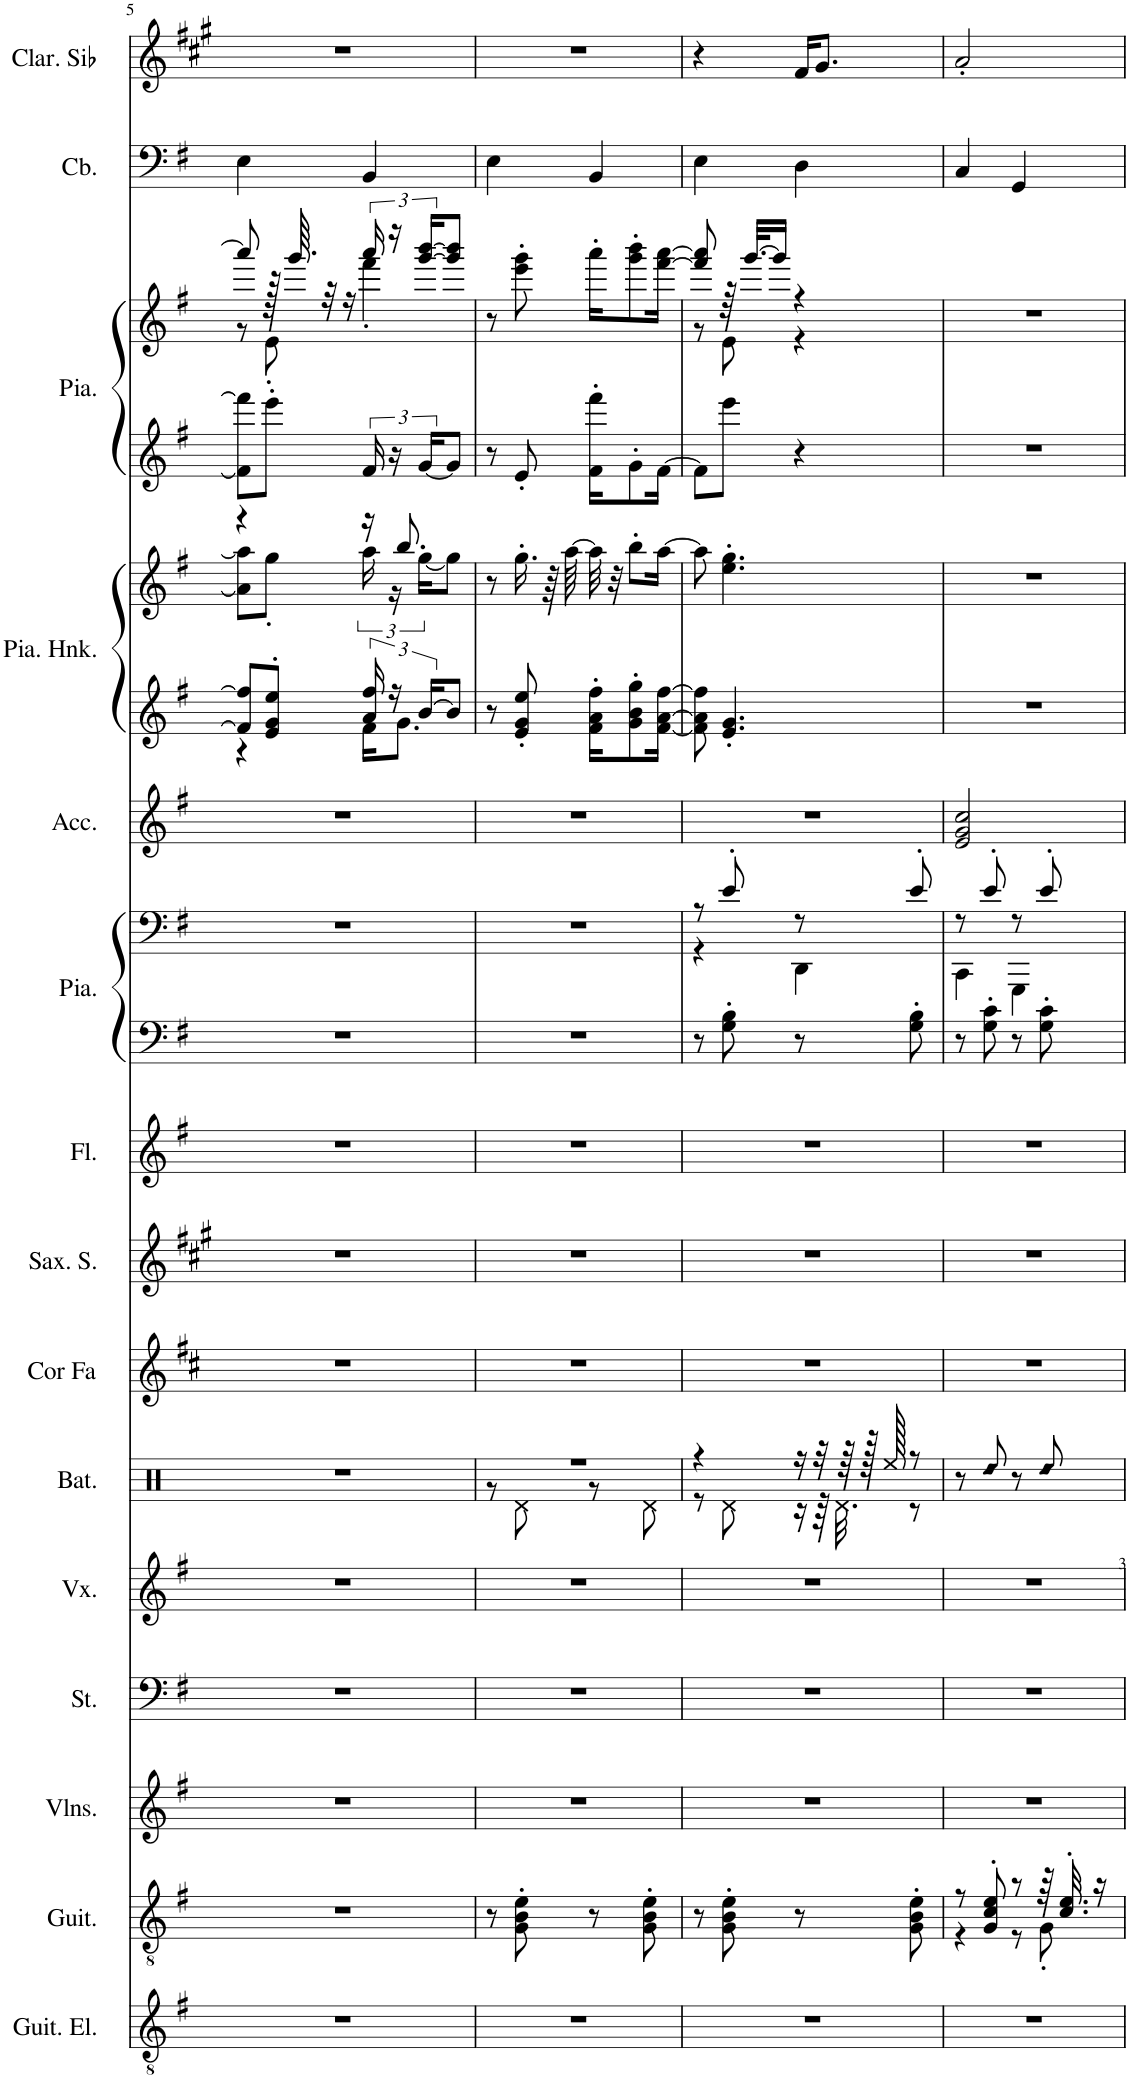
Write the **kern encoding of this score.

**kern	**kern	**kern	**kern	**kern	**kern	**kern	**kern	**kern	**kern	**kern	**kern	**kern	**kern	**kern	**kern	**kern	**kern
*part15	*part14	*part13	*part12	*part11	*part10	*part9	*part8	*part7	*part6	*part6	*part5	*part4	*part4	*part3	*part3	*part2	*part1
*staff18	*staff17	*staff16	*staff15	*staff14	*staff13	*staff12	*staff11	*staff10	*staff9	*staff8	*staff7	*staff6	*staff5	*staff4	*staff3	*staff2	*staff1
*I"Guitare électrique, Electric Guitar (clean)	*I"Guitare acoustique, Acoustic Guitar (steel)	*I"Violons, String Ensemble 1	*I"Cordes, String Ensemble 2	*I"Voix, Synth Choir	*I"Batterie, Drums	*I"Cor en Fa, French Horn	*I"Saxophone Soprano, Soprano Sax	*I"Flûte, Flute	*I"Piano, Bright Acoustic Piano	*	*I"Accordéon , Accordion	*I"Piano Honky Tonk, Honky-tonk Piano	*	*I"Piano, Electric Grand Piano	*	*I"Contrebasse, Acoustic Bass	*I"Clarinette en Sib, Clarinet Pipe
*I'Guit. El.	*I'Guit.	*I'Vlns.	*I'St.	*I'Vx.	*I'Bat.	*I'Cor Fa	*I'Sax. S.	*I'Fl.	*I'Pia.	*	*I'Acc.	*I'Pia. Hnk.	*	*I'Pia.	*	*I'Cb.	*I'Clar. Sib
!!LO:PB:g=z
*clefGv2	*clefGv2	*clefG2	*clefF4	*clefG2	*clefX	*clefG2	*clefG2	*clefG2	*clefF4	*clefF4	*clefG2	*clefG2	*clefG2	*clefG2	*clefG2	*clefF4	*clefG2
*	*	*	*	*	*	*Trd4c7	*Trd1c2	*	*	*	*	*	*	*	*	*Trd7c12	*Trd1c2
*k[f#]	*k[f#]	*k[f#]	*k[f#]	*k[f#]	*k[]	*k[f#c#]	*k[f#c#g#]	*k[f#]	*k[f#]	*k[f#]	*k[f#]	*k[f#]	*k[f#]	*k[f#]	*k[f#]	*k[f#]	*k[f#c#g#]
*M2/4	*M2/4	*M2/4	*M2/4	*M2/4	*M2/4	*M2/4	*M2/4	*M2/4	*M2/4	*M2/4	*M2/4	*M2/4	*M2/4	*M2/4	*M2/4	*M2/4	*M2/4
=5	=5	=5	=5	=5	=5	=5	=5	=5	=5	=5	=5	=5	=5	=5	=5	=5	=5
*	*	*	*	*	*	*	*	*	*	*	*	*^	*^	*	*^	*	*
2r	2r	2r	2r	2r	2r	2r	2r	2r	2r	2r	2r	8f#/] 8ff#/]L	4r	4r	8a\] 8aa\]L	8f#\] 8fff#\]L	8aaa/]	8r	4E\	2r
.	.	.	.	.	.	.	.	.	.	.	.	8e/' 8g/' 8ee/'J	.	.	8gg'\J	8eee'\J	128r	8e'\	.	.
.	.	.	.	.	.	.	.	.	.	.	.	.	.	.	.	.	64.ggg/	.	.	.
.	.	.	.	.	.	.	.	.	.	.	.	.	.	.	.	.	32r	.	.	.
.	.	.	.	.	.	.	.	.	.	.	.	.	.	.	.	.	16r	.	.	.
.	.	.	.	.	.	.	.	.	.	.	.	24a/ 24ff#/	16f#\KL	16r	24aa\	24f#/	24aaa/	4fff#'\	4BB/	.
.	.	.	.	.	.	.	.	.	.	.	.	24r	.	.	24r	24r	24r	.	.	.
.	.	.	.	.	.	.	.	.	.	.	.	.	8.g\J	8.bb/	.	.	.	.	.	.
.	.	.	.	.	.	.	.	.	.	.	.	[24b/KL	.	.	[24gg\KL	[24g/KL	[24ggg/ [24bbb/KL	.	.	.
.	.	.	.	.	.	.	.	.	.	.	.	8b/J]	.	.	8gg\J]	8g/J]	8ggg/] 8bbb/]J	.	.	.
*	*	*	*	*	*	*	*	*	*	*	*	*v	*v	*	*	*	*v	*v	*	*
*	*	*	*	*	*	*	*	*	*	*	*	*	*v	*v	*	*	*	*
=6	=6	=6	=6	=6	=6	=6	=6	=6	=6	=6	=6	=6	=6	=6	=6	=6	=6
*	*	*	*	*	*^	*	*	*	*	*	*	*	*	*	*	*	*
2r	8r	2r	2r	2r	2r	8r	2r	2r	2r	2r	2r	2r	8r	8r	8r	8r	4E\	2r
.	8G\' 8B\' 8e\'	.	.	.	.	8Rd\	.	.	.	.	.	.	8e/' 8g/' 8ee/'	16.gg'\	8e'/	8eee\' 8ggg\'	.	.
.	.	.	.	.	.	.	.	.	.	.	.	.	.	64r	.	.	.	.
.	.	.	.	.	.	.	.	.	.	.	.	.	.	[64aa\	.	.	.	.
.	8r	.	.	.	.	8r	.	.	.	.	.	.	16f#\' 16a\' 16ff#\'KL	32aa\]	16f#\' 16fff#\'KL	16aaa'\KL	4BB/	.
.	.	.	.	.	.	.	.	.	.	.	.	.	.	32r	.	.	.	.
.	.	.	.	.	.	.	.	.	.	.	.	.	8g\' 8b\' 8gg\'	8bb'\L	8g'\	8ggg\' 8bbb\'	.	.
.	8G\' 8B\' 8e\'	.	.	.	.	8Rd\	.	.	.	.	.	.	.	.	.	.	.	.
.	.	.	.	.	.	.	.	.	.	.	.	.	[16f#\ [16a\ [16ff#\Jk	[16aa\Jk	[16f#\Jk	[16fff#\ [16aaa\Jk	.	.
=7	=7	=7	=7	=7	=7	=7	=7	=7	=7	=7	=7	=7	=7	=7	=7	=7	=7	=7
*	*	*	*	*	*	*	*	*	*	*	*^	*	*	*	*	*^	*	*
2r	8r	2r	2r	2r	4r	8r	2r	2r	2r	8r	8r	4r	2r	8f#\] 8a\] 8ff#\]	8aa\]	8f#\L]	8fff#/] 8aaa/]	8r	4E\	4r
.	8G\' 8B\' 8e\'	.	.	.	.	8Rd\	.	.	.	8G\' 8B\'	8e'/	.	.	4.e/' 4.g/'	4.ee\' 4.gg\'	8eee\J	64r	8e\	.	.
.	.	.	.	.	.	.	.	.	.	.	.	.	.	.	.	.	[32.ggg/KLL	.	.	.
.	.	.	.	.	.	.	.	.	.	.	.	.	.	.	.	.	16ggg/JJ]	.	.	.
.	8r	.	.	.	16r	16r	.	.	.	8r	8r	4DD\	.	.	.	4r	4r	4r	4D\	16f#/KL
.	.	.	.	.	32r	64r	.	.	.	.	.	.	.	.	.	.	.	.	.	8.g#/J
.	.	.	.	.	.	32.Rd\	.	.	.	.	.	.	.	.	.	.	.	.	.	.
.	.	.	.	.	64r	.	.	.	.	.	.	.	.	.	.	.	.	.	.	.
.	.	.	.	.	128r	.	.	.	.	.	.	.	.	.	.	.	.	.	.	.
.	.	.	.	.	128Ree/	.	.	.	.	.	.	.	.	.	.	.	.	.	.	.
.	8G\' 8B\' 8e\'	.	.	.	8r	8r	.	.	.	8G\' 8B\'	8e'/	.	.	.	.	.	.	.	.	.
*	*	*	*	*	*v	*v	*	*	*	*	*	*	*	*	*	*	*v	*v	*	*
=8	=8	=8	=8	=8	=8	=8	=8	=8	=8	=8	=8	=8	=8	=8	=8	=8	=8	=8
*	*^	*	*	*	*	*	*	*	*	*	*	*	*	*	*	*	*	*
2r	8r	4r	2r	2r	2r	8r	2r	2r	2r	8r	8r	4CC\	2e/ 2g/ 2cc/	2r	2r	2r	2r	4C/	2a'/
!	!	!	!	!	!	!LO:N:head=diamond	!	!	!	!	!	!	!	!	!	!	!	!	!
.	8G/' 8c/' 8e/'	.	.	.	.	8Rdd/	.	.	.	8G\' 8c\'	8e'/	.	.	.	.	.	.	.	.
.	8r	8r	.	.	.	8r	.	.	.	8r	8r	4GGG\	.	.	.	.	.	4GG/	.
!	!	!	!	!	!	!LO:N:head=diamond	!	!	!	!	!	!	!	!	!	!	!	!	!
.	64r	8G'\	.	.	.	8Rdd/	.	.	.	8G\' 8c\'	8e'/	.	.	.	.	.	.	.	.
.	32.c/' 32.e/'	.	.	.	.	.	.	.	.	.	.	.	.	.	.	.	.	.	.
.	16r	.	.	.	.	.	.	.	.	.	.	.	.	.	.	.	.	.	.
*	*v	*v	*	*	*	*	*	*	*	*	*v	*v	*	*	*	*	*	*	*
=	=	=	=	=	=	=	=	=	=	=	=	=	=	=	=	=	=
*-	*-	*-	*-	*-	*-	*-	*-	*-	*-	*-	*-	*-	*-	*-	*-	*-	*-
